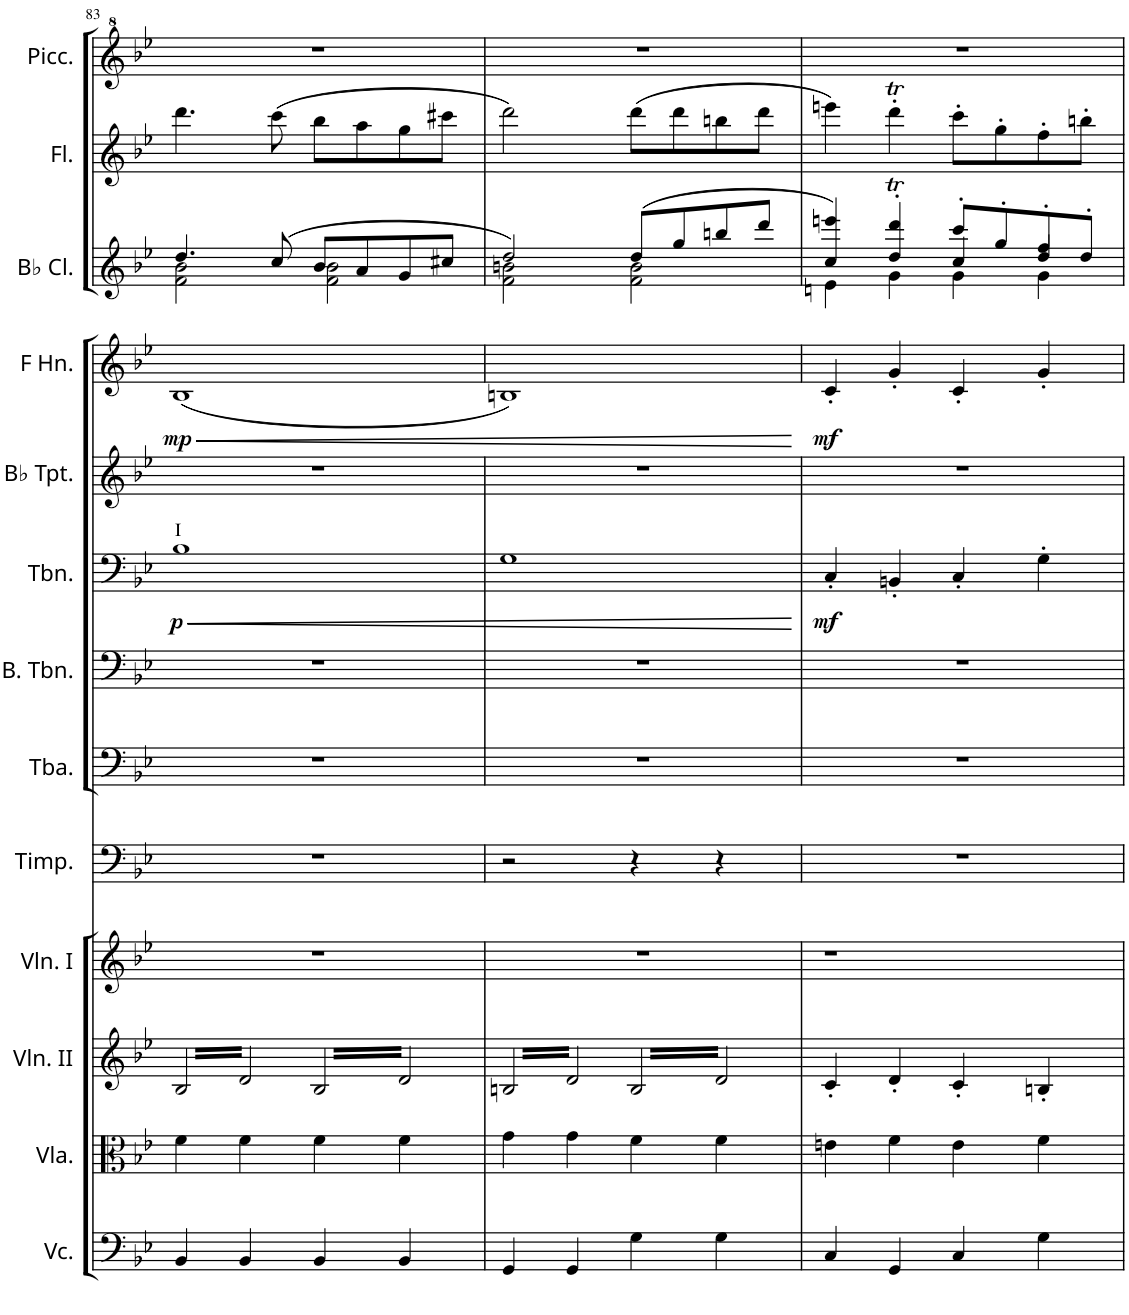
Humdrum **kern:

**kern	**kern	**kern	**kern	**kern	**kern	**kern	**kern	**dynam	**kern	**kern	**dynam	**kern	**kern	**kern	**kern
*part14	*part13	*part12	*part11	*part10	*part9	*part8	*part7	*part7	*part6	*part5	*part5	*part4	*part3	*part2	*part1
*staff14	*staff13	*staff12	*staff11	*staff10	*staff9	*staff8	*staff7	*staff7	*staff6	*staff5	*staff5	*staff4	*staff3	*staff2	*staff1
*I"Violoncello	*I"Viola	*I"Violin II	*I"Violin I	*I"Timpani	*I"Tuba	*I"Bass Trombone	*I"Trombone	*	*I"Bb Trumpet	*I"Horn in F	*	*I"Bassoon	*I"Bb Clarinet	*I"Flute	*I"Piccolo
*I'Vc.	*I'Vla.	*I'Vln. II	*I'Vln. I	*I'Timp.	*I'Tba.	*I'B. Tbn.	*I'Tbn.	*	*I'Bb Tpt.	*	*	*I'Bsn.	*I'Bb Cl.	*I'Fl.	*I'Picc.
!!LO:PB:g=z
*clefF4	*clefC3	*clefG2	*clefG2	*clefF4	*clefF4	*clefF4	*clefF4	*	*clefG2	*clefG2	*	*clefF4	*clefG2	*clefG2	*clefG^2
*	*	*	*	*	*	*	*	*	*ITrd1c2	*ITrd4c7	*	*	*ITrd1c2	*	*ITrd-7c-12
*k[b-e-]	*k[b-e-]	*k[b-e-]	*k[b-e-]	*k[b-e-]	*k[b-e-]	*k[b-e-]	*k[b-e-]	*	*k[b-e-]	*k[b-e-]	*	*k[b-e-]	*k[b-e-]	*k[b-e-]	*k[b-e-]
*M4/4	*M4/4	*M4/4	*M4/4	*M4/4	*M4/4	*M4/4	*M4/4	*	*M4/4	*M4/4	*	*M4/4	*M4/4	*M4/4	*M4/4
=83	=83	=83	=83	=83	=83	=83	=83	=83	=83	=83	=83	=83	=83	=83	=83
!	!	!	!	!	!	!	!LO:TX:a:t=I	!	!	!	!	!	!	!	!
!	!	!	!	!	!	!	!	!LO:HP:b	!	!	!LO:HP:b	!	!	!	!
*	*	*	*	*	*	*	*	*	*	*	*	*	*^	*	*
!	!	!	!	!	!	!	!	!LO:DY:n=1:b	!	!	!LO:DY:n=1:b	!	!	!	!	!
*	*	*tremolo	*	*	*	*	*	*	*	*	*	*	*	*	*	*
4BB-/	4f\	32B-/LLL	1r	1r	1r	1r	1B-	< p	1r	(1B-	< mp	1r	4.dd/	2f\ 2b-\	4.ddd\	1r
.	.	32d/	.	.	.	.	.	.	.	.	.	.	.	.	.	.
.	.	32B-/	.	.	.	.	.	.	.	.	.	.	.	.	.	.
.	.	32d/	.	.	.	.	.	.	.	.	.	.	.	.	.	.
.	.	32B-/	.	.	.	.	.	.	.	.	.	.	.	.	.	.
.	.	32d/	.	.	.	.	.	.	.	.	.	.	.	.	.	.
.	.	32B-/	.	.	.	.	.	.	.	.	.	.	.	.	.	.
.	.	32d/	.	.	.	.	.	.	.	.	.	.	.	.	.	.
4BB-/	4f\	32B-/	.	.	.	.	.	.	.	.	.	.	.	.	.	.
.	.	32d/	.	.	.	.	.	.	.	.	.	.	.	.	.	.
.	.	32B-/	.	.	.	.	.	.	.	.	.	.	.	.	.	.
.	.	32d/	.	.	.	.	.	.	.	.	.	.	.	.	.	.
.	.	32B-/	.	.	.	.	.	.	.	.	.	.	(8cc/	.	(8ccc\	.
.	.	32d/	.	.	.	.	.	.	.	.	.	.	.	.	.	.
.	.	32B-/	.	.	.	.	.	.	.	.	.	.	.	.	.	.
.	.	32d/JJJ	.	.	.	.	.	.	.	.	.	.	.	.	.	.
4BB-/	4f\	32B-/LLL	.	.	.	.	.	.	.	.	.	.	8b-/L	2f\ 2b-\	8bb-\L	.
.	.	32d/	.	.	.	.	.	.	.	.	.	.	.	.	.	.
.	.	32B-/	.	.	.	.	.	.	.	.	.	.	.	.	.	.
.	.	32d/	.	.	.	.	.	.	.	.	.	.	.	.	.	.
.	.	32B-/	.	.	.	.	.	.	.	.	.	.	8a/	.	8aa\	.
.	.	32d/	.	.	.	.	.	.	.	.	.	.	.	.	.	.
.	.	32B-/	.	.	.	.	.	.	.	.	.	.	.	.	.	.
.	.	32d/	.	.	.	.	.	.	.	.	.	.	.	.	.	.
4BB-/	4f\	32B-/	.	.	.	.	.	.	.	.	.	.	8g/	.	8gg\	.
.	.	32d/	.	.	.	.	.	.	.	.	.	.	.	.	.	.
.	.	32B-/	.	.	.	.	.	.	.	.	.	.	.	.	.	.
.	.	32d/	.	.	.	.	.	.	.	.	.	.	.	.	.	.
.	.	32B-/	.	.	.	.	.	.	.	.	.	.	8cc#X/J	.	8ccc#X\J	.
.	.	32d/	.	.	.	.	.	.	.	.	.	.	.	.	.	.
.	.	32B-/	.	.	.	.	.	.	.	.	.	.	.	.	.	.
.	.	32d/JJJ	.	.	.	.	.	.	.	.	.	.	.	.	.	.
=84	=84	=84	=84	=84	=84	=84	=84	=84	=84	=84	=84	=84	=84	=84	=84	=84
4GG/	4g\	32Bn/LLL	1r	2r	1r	1r	1G	.	1r	1Bn)	.	1r	2dd/)	2f\ 2bn\	2ddd\)	1r
.	.	32d/	.	.	.	.	.	.	.	.	.	.	.	.	.	.
.	.	32Bn/	.	.	.	.	.	.	.	.	.	.	.	.	.	.
.	.	32d/	.	.	.	.	.	.	.	.	.	.	.	.	.	.
.	.	32Bn/	.	.	.	.	.	.	.	.	.	.	.	.	.	.
.	.	32d/	.	.	.	.	.	.	.	.	.	.	.	.	.	.
.	.	32Bn/	.	.	.	.	.	.	.	.	.	.	.	.	.	.
.	.	32d/	.	.	.	.	.	.	.	.	.	.	.	.	.	.
4GG/	4g\	32Bn/	.	.	.	.	.	.	.	.	.	.	.	.	.	.
.	.	32d/	.	.	.	.	.	.	.	.	.	.	.	.	.	.
.	.	32Bn/	.	.	.	.	.	.	.	.	.	.	.	.	.	.
.	.	32d/	.	.	.	.	.	.	.	.	.	.	.	.	.	.
.	.	32Bn/	.	.	.	.	.	.	.	.	.	.	.	.	.	.
.	.	32d/	.	.	.	.	.	.	.	.	.	.	.	.	.	.
.	.	32Bn/	.	.	.	.	.	.	.	.	.	.	.	.	.	.
.	.	32d/JJJ	.	.	.	.	.	.	.	.	.	.	.	.	.	.
4G\	4f\	32B/LLL	.	4r	.	.	.	.	.	.	.	.	(8dd/L	2f\ 2b\	(8ddd\L	.
.	.	32d/	.	.	.	.	.	.	.	.	.	.	.	.	.	.
.	.	32B/	.	.	.	.	.	.	.	.	.	.	.	.	.	.
.	.	32d/	.	.	.	.	.	.	.	.	.	.	.	.	.	.
.	.	32B/	.	.	.	.	.	.	.	.	.	.	8gg/	.	8ddd\	.
.	.	32d/	.	.	.	.	.	.	.	.	.	.	.	.	.	.
.	.	32B/	.	.	.	.	.	.	.	.	.	.	.	.	.	.
.	.	32d/	.	.	.	.	.	.	.	.	.	.	.	.	.	.
4G\	4f\	32B/	.	4r	.	.	.	.	.	.	.	.	8bbn/	.	8bbn\	.
.	.	32d/	.	.	.	.	.	.	.	.	.	.	.	.	.	.
.	.	32B/	.	.	.	.	.	.	.	.	.	.	.	.	.	.
.	.	32d/	.	.	.	.	.	.	.	.	.	.	.	.	.	.
.	.	32B/	.	.	.	.	.	.	.	.	.	.	8ddd/J	.	8ddd\J	.
.	.	32d/	.	.	.	.	.	.	.	.	.	.	.	.	.	.
.	.	32B/	.	.	.	.	.	.	.	.	.	.	.	.	.	.
.	.	32d/JJJ	.	.	.	.	.	.	.	.	.	.	.	.	.	.
*	*	*Xtremolo	*	*	*	*	*	*	*	*	*	*	*	*	*	*
*	*	*	*	*	*	*	*	*	*	*	*	*	*v	*v	*	*
.	.	.	.	.	.	.	.	[	.	.	[	.	.	.	.
=85	=85	=85	=85	=85	=85	=85	=85	=85	=85	=85	=85	=85	=85	=85	=85
*	*	*	*	*	*	*	*	*	*	*	*	*	*^	*	*
*	*	*	*	*	*	*	*	*	*	*	*	*	*	*^	*	*
!	!	!	!	!	!	!	!	!LO:DY:b	!	!	!LO:DY:b	!	!	!	!	!	!
4C/	4en\	4c'/	1r	1r	1r	1r	4C'/	mf	1r	4c'/	mf	4C'	4cc/ 4eeen/)	4en\	2ryy	4eeen\)	1r
.	.	.	.	.	.	.	.	.	.	.	.	.	.	.	.	.	.
.	.	.	.	.	.	.	.	.	.	.	.	.	.	.	.	.	.
.	.	.	.	.	.	.	.	.	.	.	.	.	.	.	.	.	.
.	.	.	.	.	.	.	.	.	.	.	.	.	.	.	.	.	.
.	.	.	.	.	.	.	.	.	.	.	.	.	.	.	.	.	.
.	.	.	.	.	.	.	.	.	.	.	.	.	.	.	.	.	.
.	.	.	.	.	.	.	.	.	.	.	.	.	.	.	.	.	.
4GG/	4f\	4d'/	.	.	.	.	4BBn'/	.	.	4g'/	.	4BBn'	4dd/T' 4ddd/T'	4g\	.	4dddt'\	.
4C/	4e\	4c'/	.	.	.	.	4C'/	.	.	4c'/	.	4C'	8ccc'/L	4g\	4cc/	8ccc'\L	.
.	.	.	.	.	.	.	.	.	.	.	.	.	8gg'/	.	.	8gg'\	.
4G\	4f\	4Bn'/	.	.	.	.	4G'\	.	.	4g'/	.	4G'	8ff'/	4g\	4dd/	8ff'\	.
.	.	.	.	.	.	.	.	.	.	.	.	.	8dd'/J	.	.	8bbn'\J	.
*	*	*	*	*	*	*	*	*	*	*	*	*	*v	*v	*v	*	*
=	=	=	=	=	=	=	=	=	=	=	=	=	=	=	=
*-	*-	*-	*-	*-	*-	*-	*-	*-	*-	*-	*-	*-	*-	*-	*-
